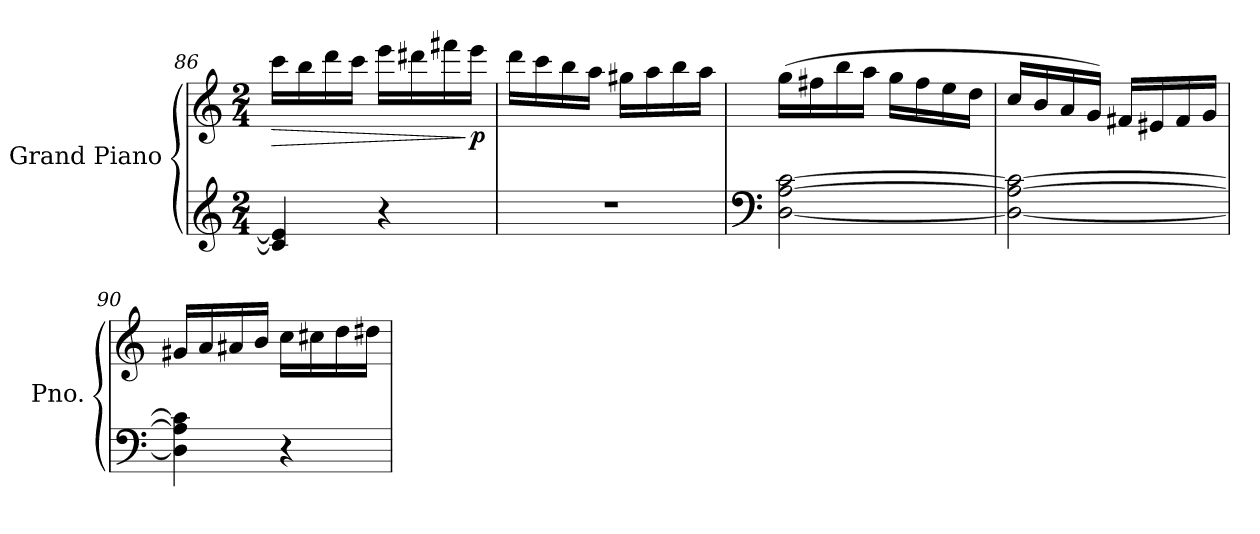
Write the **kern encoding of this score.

**kern	**kern	**dynam
*part1	*part1	*part1
*staff2	*staff1	*staff1/2
*I"Grand Piano	*	*
*I'Pno.	*	*
*clefG2	*clefG2	*
*k[]	*k[]	*
*M2/4	*M2/4	*
=86	=86	=86
!	!	!LO:HP:b
4c/] 4e/]	16ccc\LL	>
.	16bb\	.
.	16ddd\	.
.	16ccc\JJ	.
4r	16eee\LL	.
.	16ddd#X\	.
.	16fff#X\	.
!	!	!LO:DY:n=1:b
.	16eee\JJ	] p
!!LO:LB:g=z
=87	=87	=87
2r	16ddd\LL	.
.	16ccc\	.
.	16bb\	.
.	16aa\JJ	.
.	16gg#X\LL	.
.	16aa\	.
.	16bb\	.
.	16aa\JJ	.
=88	=88	=88
*clefF4	*	*
[2D\ [2A\ [2c\	(16gg\LL	.
.	16ff#X\	.
.	16bb\	.
.	16aa\JJ	.
.	16gg\LL	.
.	16ff#\	.
.	16ee\	.
.	16dd\JJ	.
=89	=89	=89
2D\_ 2A\_ 2c\_	16cc/LL	.
.	16b/	.
.	16a/	.
.	16g/JJ)	.
.	16f#X/LL	.
.	16e#X/	.
.	16f#/	.
.	16g/JJ	.
=90	=90	=90
4D\] 4A\] 4c\]	16g#X/LL	.
.	16a/	.
.	16a#X/	.
.	16b/JJ	.
4r	16cc\LL	.
.	16cc#X\	.
.	16dd\	.
.	16dd#X\JJ	.
=	=	=
*-	*-	*-
